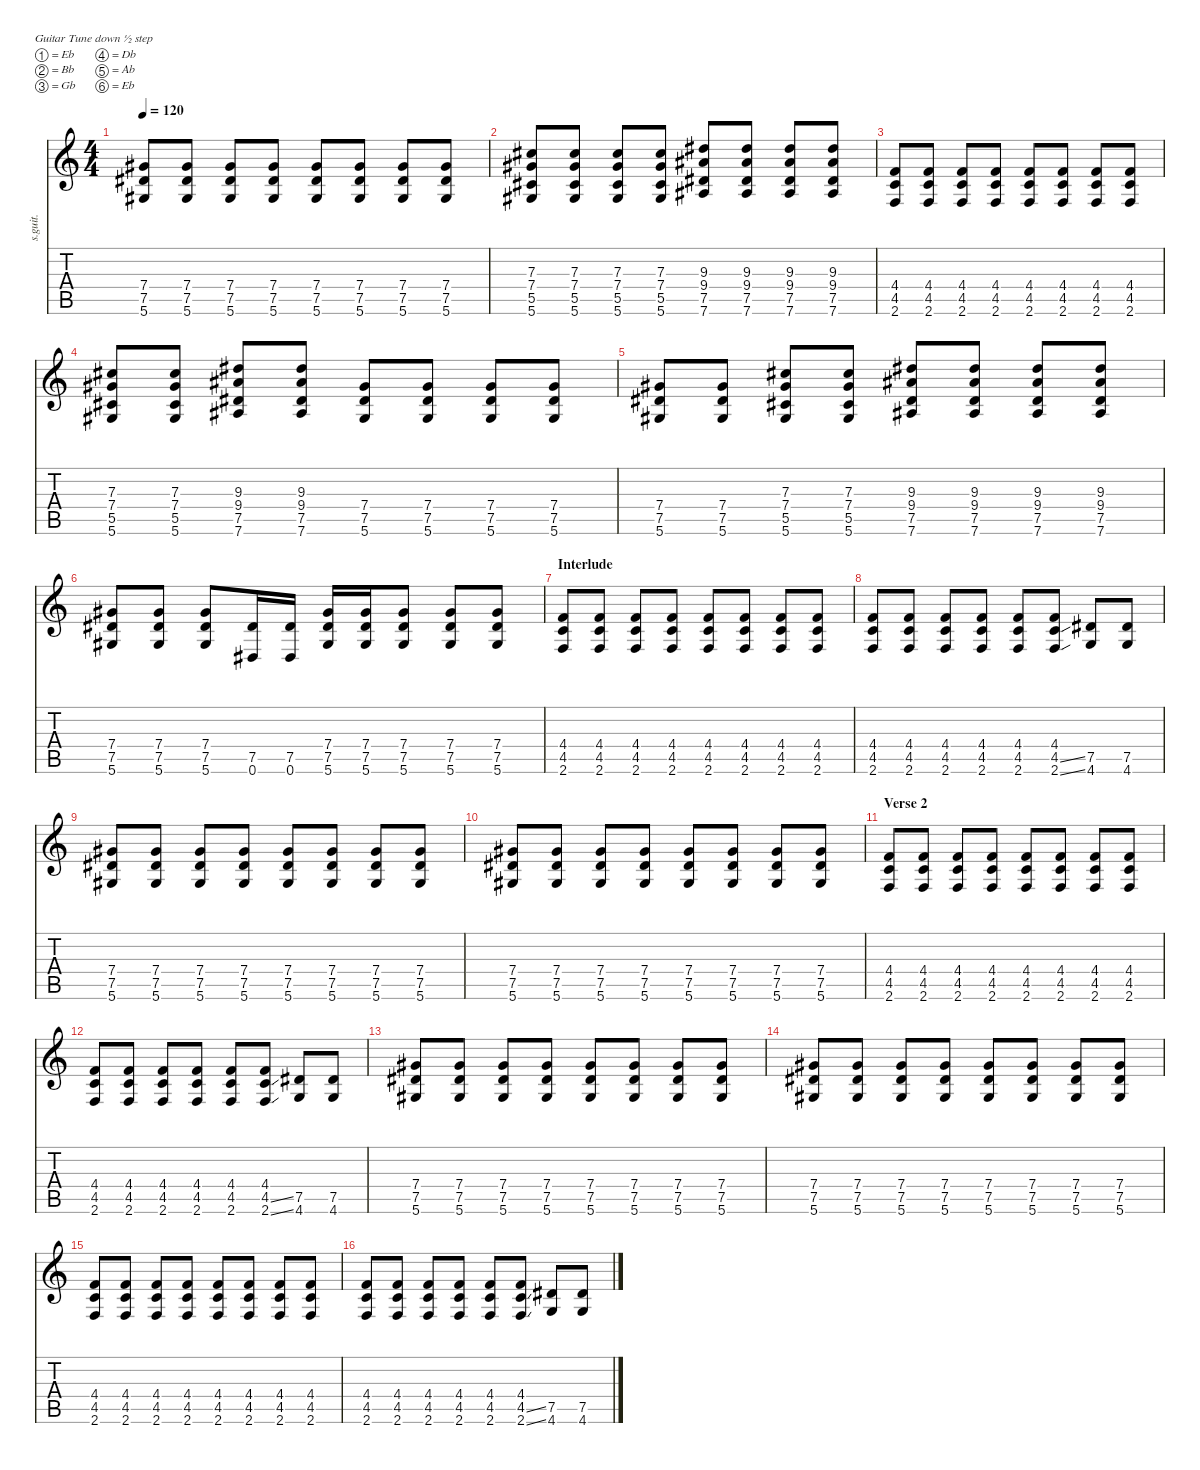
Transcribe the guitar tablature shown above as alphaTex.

\defaultSystemsLayout 4
\hideDynamics
\bracketExtendMode nobrackets
\track ("Brian Bell - Rhythm Guitar" "s.guit.") {instrument distortionguitar}
\staff {score tabs}
\tuning (Eb4 Bb3 Gb3 Db3 Ab2 Eb2)
\ts (4 4)
\tempo 120
\clef g2
\ks c
(7.4{acc #} 7.5{acc #} 5.6{acc #}).8{lyrics (0 "") lyrics (1 "") lyrics (2 "") lyrics (3 "") lyrics (4 "") dy f} (7.4{acc #} 7.5{acc #} 5.6{acc #}).8{lyrics (0 "") lyrics (1 "") lyrics (2 "") lyrics (3 "") lyrics (4 "")} (7.4{acc #} 7.5{acc #} 5.6{acc #}).8{lyrics (0 "") lyrics (1 "") lyrics (2 "") lyrics (3 "") lyrics (4 "")} (7.4{acc #} 7.5{acc #} 5.6{acc #}).8{lyrics (0 "") lyrics (1 "") lyrics (2 "") lyrics (3 "") lyrics (4 "")} (7.4{acc #} 7.5{acc #} 5.6{acc #}).8{lyrics (0 "") lyrics (1 "") lyrics (2 "") lyrics (3 "") lyrics (4 "")} (7.4{acc #} 7.5{acc #} 5.6{acc #}).8{lyrics (0 "") lyrics (1 "") lyrics (2 "") lyrics (3 "") lyrics (4 "")} (7.4{acc #} 7.5{acc #} 5.6{acc #}).8{lyrics (0 "") lyrics (1 "") lyrics (2 "") lyrics (3 "") lyrics (4 "")} (7.4{acc #} 7.5{acc #} 5.6{acc #}).8{lyrics (0 "") lyrics (1 "") lyrics (2 "") lyrics (3 "") lyrics (4 "")} |
(7.3{acc #} 7.4{acc #} 5.5{acc #} 5.6{acc #}).8{lyrics (0 "") lyrics (1 "") lyrics (2 "") lyrics (3 "") lyrics (4 "")} (7.3{acc #} 7.4{acc #} 5.5{acc #} 5.6{acc #}).8{lyrics (0 "") lyrics (1 "") lyrics (2 "") lyrics (3 "") lyrics (4 "")} (7.3{acc #} 7.4{acc #} 5.5{acc #} 5.6{acc #}).8{lyrics (0 "") lyrics (1 "") lyrics (2 "") lyrics (3 "") lyrics (4 "")} (7.3{acc #} 7.4{acc #} 5.5{acc #} 5.6{acc #}).8{lyrics (0 "") lyrics (1 "") lyrics (2 "") lyrics (3 "") lyrics (4 "")} (9.3{acc #} 9.4{acc #} 7.5{acc #} 7.6{acc #}).8{lyrics (0 "") lyrics (1 "") lyrics (2 "") lyrics (3 "") lyrics (4 "")} (9.3{acc #} 9.4{acc #} 7.5{acc #} 7.6{acc #}).8{lyrics (0 "") lyrics (1 "") lyrics (2 "") lyrics (3 "") lyrics (4 "")} (9.3{acc #} 9.4{acc #} 7.5{acc #} 7.6{acc #}).8{lyrics (0 "") lyrics (1 "") lyrics (2 "") lyrics (3 "") lyrics (4 "")} (9.3{acc #} 9.4{acc #} 7.5{acc #} 7.6{acc #}).8{lyrics (0 "") lyrics (1 "") lyrics (2 "") lyrics (3 "") lyrics (4 "")} |
(4.4 4.5 2.6).8{lyrics (0 "") lyrics (1 "") lyrics (2 "") lyrics (3 "") lyrics (4 "")} (4.4 4.5 2.6).8{lyrics (0 "") lyrics (1 "") lyrics (2 "") lyrics (3 "") lyrics (4 "")} (4.4 4.5 2.6).8{lyrics (0 "") lyrics (1 "") lyrics (2 "") lyrics (3 "") lyrics (4 "")} (4.4 4.5 2.6).8{lyrics (0 "") lyrics (1 "") lyrics (2 "") lyrics (3 "") lyrics (4 "")} (4.4 4.5 2.6).8{lyrics (0 "") lyrics (1 "") lyrics (2 "") lyrics (3 "") lyrics (4 "")} (4.4 4.5 2.6).8{lyrics (0 "") lyrics (1 "") lyrics (2 "") lyrics (3 "") lyrics (4 "")} (4.4 4.5 2.6).8{lyrics (0 "") lyrics (1 "") lyrics (2 "") lyrics (3 "") lyrics (4 "")} (4.4 4.5 2.6).8{lyrics (0 "") lyrics (1 "") lyrics (2 "") lyrics (3 "") lyrics (4 "")} |
(7.3{acc #} 7.4{acc #} 5.5{acc #} 5.6{acc #}).8{lyrics (0 "") lyrics (1 "") lyrics (2 "") lyrics (3 "") lyrics (4 "")} (7.3{acc #} 7.4{acc #} 5.5{acc #} 5.6{acc #}).8{lyrics (0 "") lyrics (1 "") lyrics (2 "") lyrics (3 "") lyrics (4 "")} (9.3{acc #} 9.4{acc #} 7.5{acc #} 7.6{acc #}).8{lyrics (0 "") lyrics (1 "") lyrics (2 "") lyrics (3 "") lyrics (4 "")} (9.3{acc #} 9.4{acc #} 7.5{acc #} 7.6{acc #}).8{lyrics (0 "") lyrics (1 "") lyrics (2 "") lyrics (3 "") lyrics (4 "")} (7.4{acc #} 7.5{acc #} 5.6{acc #}).8{lyrics (0 "") lyrics (1 "") lyrics (2 "") lyrics (3 "") lyrics (4 "")} (7.4{acc #} 7.5{acc #} 5.6{acc #}).8{lyrics (0 "") lyrics (1 "") lyrics (2 "") lyrics (3 "") lyrics (4 "")} (7.4{acc #} 7.5{acc #} 5.6{acc #}).8{lyrics (0 "") lyrics (1 "") lyrics (2 "") lyrics (3 "") lyrics (4 "")} (7.4{acc #} 7.5{acc #} 5.6{acc #}).8{lyrics (0 "") lyrics (1 "") lyrics (2 "") lyrics (3 "") lyrics (4 "")} |
(7.4{acc #} 7.5{acc #} 5.6{acc #}).8{lyrics (0 "") lyrics (1 "") lyrics (2 "") lyrics (3 "") lyrics (4 "")} (7.4{acc #} 7.5{acc #} 5.6{acc #}).8{lyrics (0 "") lyrics (1 "") lyrics (2 "") lyrics (3 "") lyrics (4 "")} (7.3{acc #} 7.4{acc #} 5.5{acc #} 5.6{acc #}).8{lyrics (0 "") lyrics (1 "") lyrics (2 "") lyrics (3 "") lyrics (4 "")} (7.3{acc #} 7.4{acc #} 5.5{acc #} 5.6{acc #}).8{lyrics (0 "") lyrics (1 "") lyrics (2 "") lyrics (3 "") lyrics (4 "")} (9.3{acc #} 9.4{acc #} 7.5{acc #} 7.6{acc #}).8{lyrics (0 "") lyrics (1 "") lyrics (2 "") lyrics (3 "") lyrics (4 "")} (9.3{acc #} 9.4{acc #} 7.5{acc #} 7.6{acc #}).8{lyrics (0 "") lyrics (1 "") lyrics (2 "") lyrics (3 "") lyrics (4 "")} (9.3{acc #} 9.4{acc #} 7.5{acc #} 7.6{acc #}).8{lyrics (0 "") lyrics (1 "") lyrics (2 "") lyrics (3 "") lyrics (4 "")} (9.3{acc #} 9.4{acc #} 7.5{acc #} 7.6{acc #}).8{lyrics (0 "") lyrics (1 "") lyrics (2 "") lyrics (3 "") lyrics (4 "")} |
(7.4{acc #} 7.5{acc #} 5.6{acc #}).8{lyrics (0 "") lyrics (1 "") lyrics (2 "") lyrics (3 "") lyrics (4 "")} (7.4{acc #} 7.5{acc #} 5.6{acc #}).8{lyrics (0 "") lyrics (1 "") lyrics (2 "") lyrics (3 "") lyrics (4 "")} (7.4{acc #} 7.5{acc #} 5.6{acc #}).8{lyrics (0 "") lyrics (1 "") lyrics (2 "") lyrics (3 "") lyrics (4 "")} (7.5{acc #} 0.6{acc #}).16{lyrics (0 "") lyrics (1 "") lyrics (2 "") lyrics (3 "") lyrics (4 "")} (7.5{acc #} 0.6{acc #}).16{lyrics (0 "") lyrics (1 "") lyrics (2 "") lyrics (3 "") lyrics (4 "")} (7.4{acc #} 7.5{acc #} 5.6{acc #}).16{lyrics (0 "") lyrics (1 "") lyrics (2 "") lyrics (3 "") lyrics (4 "")} (7.4{acc #} 7.5{acc #} 5.6{acc #}).16{lyrics (0 "") lyrics (1 "") lyrics (2 "") lyrics (3 "") lyrics (4 "")} (7.4{acc #} 7.5{acc #} 5.6{acc #}).8{lyrics (0 "") lyrics (1 "") lyrics (2 "") lyrics (3 "") lyrics (4 "")} (7.4{acc #} 7.5{acc #} 5.6{acc #}).8{lyrics (0 "") lyrics (1 "") lyrics (2 "") lyrics (3 "") lyrics (4 "")} (7.4{acc #} 7.5{acc #} 5.6{acc #}).8{lyrics (0 "") lyrics (1 "") lyrics (2 "") lyrics (3 "") lyrics (4 "")} |
\section ("" "Interlude")
(4.4 4.5 2.6).8{lyrics (0 "") lyrics (1 "") lyrics (2 "") lyrics (3 "") lyrics (4 "")} (4.4 4.5 2.6).8{lyrics (0 "") lyrics (1 "") lyrics (2 "") lyrics (3 "") lyrics (4 "")} (4.4 4.5 2.6).8{lyrics (0 "") lyrics (1 "") lyrics (2 "") lyrics (3 "") lyrics (4 "")} (4.4 4.5 2.6).8{lyrics (0 "") lyrics (1 "") lyrics (2 "") lyrics (3 "") lyrics (4 "")} (4.4 4.5 2.6).8{lyrics (0 "") lyrics (1 "") lyrics (2 "") lyrics (3 "") lyrics (4 "")} (4.4 4.5 2.6).8{lyrics (0 "") lyrics (1 "") lyrics (2 "") lyrics (3 "") lyrics (4 "")} (4.4 4.5 2.6).8{lyrics (0 "") lyrics (1 "") lyrics (2 "") lyrics (3 "") lyrics (4 "")} (4.4 4.5 2.6).8{lyrics (0 "") lyrics (1 "") lyrics (2 "") lyrics (3 "") lyrics (4 "")} |
(4.4 4.5 2.6).8{lyrics (0 "") lyrics (1 "") lyrics (2 "") lyrics (3 "") lyrics (4 "")} (4.4 4.5 2.6).8{lyrics (0 "") lyrics (1 "") lyrics (2 "") lyrics (3 "") lyrics (4 "")} (4.4 4.5 2.6).8{lyrics (0 "") lyrics (1 "") lyrics (2 "") lyrics (3 "") lyrics (4 "")} (4.4 4.5 2.6).8{lyrics (0 "") lyrics (1 "") lyrics (2 "") lyrics (3 "") lyrics (4 "")} (4.4 4.5 2.6).8{lyrics (0 "") lyrics (1 "") lyrics (2 "") lyrics (3 "") lyrics (4 "")} (4.4 4.5{ss} 2.6{ss}).8{lyrics (0 "") lyrics (1 "") lyrics (2 "") lyrics (3 "") lyrics (4 "")} (7.5{acc #} 4.6).8{lyrics (0 "") lyrics (1 "") lyrics (2 "") lyrics (3 "") lyrics (4 "")} (7.5{acc #} 4.6).8{lyrics (0 "") lyrics (1 "") lyrics (2 "") lyrics (3 "") lyrics (4 "")} |
(7.4{acc #} 7.5{acc #} 5.6{acc #}).8{lyrics (0 "") lyrics (1 "") lyrics (2 "") lyrics (3 "") lyrics (4 "")} (7.4{acc #} 7.5{acc #} 5.6{acc #}).8{lyrics (0 "") lyrics (1 "") lyrics (2 "") lyrics (3 "") lyrics (4 "")} (7.4{acc #} 7.5{acc #} 5.6{acc #}).8{lyrics (0 "") lyrics (1 "") lyrics (2 "") lyrics (3 "") lyrics (4 "")} (7.4{acc #} 7.5{acc #} 5.6{acc #}).8{lyrics (0 "") lyrics (1 "") lyrics (2 "") lyrics (3 "") lyrics (4 "")} (7.4{acc #} 7.5{acc #} 5.6{acc #}).8{lyrics (0 "") lyrics (1 "") lyrics (2 "") lyrics (3 "") lyrics (4 "")} (7.4{acc #} 7.5{acc #} 5.6{acc #}).8{lyrics (0 "") lyrics (1 "") lyrics (2 "") lyrics (3 "") lyrics (4 "")} (7.4{acc #} 7.5{acc #} 5.6{acc #}).8{lyrics (0 "") lyrics (1 "") lyrics (2 "") lyrics (3 "") lyrics (4 "")} (7.4{acc #} 7.5{acc #} 5.6{acc #}).8{lyrics (0 "") lyrics (1 "") lyrics (2 "") lyrics (3 "") lyrics (4 "")} |
(7.4{acc #} 7.5{acc #} 5.6{acc #}).8{lyrics (0 "") lyrics (1 "") lyrics (2 "") lyrics (3 "") lyrics (4 "")} (7.4{acc #} 7.5{acc #} 5.6{acc #}).8{lyrics (0 "") lyrics (1 "") lyrics (2 "") lyrics (3 "") lyrics (4 "")} (7.4{acc #} 7.5{acc #} 5.6{acc #}).8{lyrics (0 "") lyrics (1 "") lyrics (2 "") lyrics (3 "") lyrics (4 "")} (7.4{acc #} 7.5{acc #} 5.6{acc #}).8{lyrics (0 "") lyrics (1 "") lyrics (2 "") lyrics (3 "") lyrics (4 "")} (7.4{acc #} 7.5{acc #} 5.6{acc #}).8{lyrics (0 "") lyrics (1 "") lyrics (2 "") lyrics (3 "") lyrics (4 "")} (7.4{acc #} 7.5{acc #} 5.6{acc #}).8{lyrics (0 "") lyrics (1 "") lyrics (2 "") lyrics (3 "") lyrics (4 "")} (7.4{acc #} 7.5{acc #} 5.6{acc #}).8{lyrics (0 "") lyrics (1 "") lyrics (2 "") lyrics (3 "") lyrics (4 "")} (7.4{acc #} 7.5{acc #} 5.6{acc #}).8{lyrics (0 "") lyrics (1 "") lyrics (2 "") lyrics (3 "") lyrics (4 "")} |
\section ("" "Verse 2")
(4.4 4.5 2.6).8{lyrics (0 "") lyrics (1 "") lyrics (2 "") lyrics (3 "") lyrics (4 "")} (4.4 4.5 2.6).8{lyrics (0 "") lyrics (1 "") lyrics (2 "") lyrics (3 "") lyrics (4 "")} (4.4 4.5 2.6).8{lyrics (0 "") lyrics (1 "") lyrics (2 "") lyrics (3 "") lyrics (4 "")} (4.4 4.5 2.6).8{lyrics (0 "") lyrics (1 "") lyrics (2 "") lyrics (3 "") lyrics (4 "")} (4.4 4.5 2.6).8{lyrics (0 "") lyrics (1 "") lyrics (2 "") lyrics (3 "") lyrics (4 "")} (4.4 4.5 2.6).8{lyrics (0 "") lyrics (1 "") lyrics (2 "") lyrics (3 "") lyrics (4 "")} (4.4 4.5 2.6).8{lyrics (0 "") lyrics (1 "") lyrics (2 "") lyrics (3 "") lyrics (4 "")} (4.4 4.5 2.6).8{lyrics (0 "") lyrics (1 "") lyrics (2 "") lyrics (3 "") lyrics (4 "")} |
(4.4 4.5 2.6).8{lyrics (0 "") lyrics (1 "") lyrics (2 "") lyrics (3 "") lyrics (4 "")} (4.4 4.5 2.6).8{lyrics (0 "") lyrics (1 "") lyrics (2 "") lyrics (3 "") lyrics (4 "")} (4.4 4.5 2.6).8{lyrics (0 "") lyrics (1 "") lyrics (2 "") lyrics (3 "") lyrics (4 "")} (4.4 4.5 2.6).8{lyrics (0 "") lyrics (1 "") lyrics (2 "") lyrics (3 "") lyrics (4 "")} (4.4 4.5 2.6).8{lyrics (0 "") lyrics (1 "") lyrics (2 "") lyrics (3 "") lyrics (4 "")} (4.4 4.5{ss} 2.6{ss}).8{lyrics (0 "") lyrics (1 "") lyrics (2 "") lyrics (3 "") lyrics (4 "")} (7.5{acc #} 4.6).8{lyrics (0 "") lyrics (1 "") lyrics (2 "") lyrics (3 "") lyrics (4 "")} (7.5{acc #} 4.6).8{lyrics (0 "") lyrics (1 "") lyrics (2 "") lyrics (3 "") lyrics (4 "")} |
(7.4{acc #} 7.5{acc #} 5.6{acc #}).8{lyrics (0 "") lyrics (1 "") lyrics (2 "") lyrics (3 "") lyrics (4 "")} (7.4{acc #} 7.5{acc #} 5.6{acc #}).8{lyrics (0 "") lyrics (1 "") lyrics (2 "") lyrics (3 "") lyrics (4 "")} (7.4{acc #} 7.5{acc #} 5.6{acc #}).8{lyrics (0 "") lyrics (1 "") lyrics (2 "") lyrics (3 "") lyrics (4 "")} (7.4{acc #} 7.5{acc #} 5.6{acc #}).8{lyrics (0 "") lyrics (1 "") lyrics (2 "") lyrics (3 "") lyrics (4 "")} (7.4{acc #} 7.5{acc #} 5.6{acc #}).8{lyrics (0 "") lyrics (1 "") lyrics (2 "") lyrics (3 "") lyrics (4 "")} (7.4{acc #} 7.5{acc #} 5.6{acc #}).8{lyrics (0 "") lyrics (1 "") lyrics (2 "") lyrics (3 "") lyrics (4 "")} (7.4{acc #} 7.5{acc #} 5.6{acc #}).8{lyrics (0 "") lyrics (1 "") lyrics (2 "") lyrics (3 "") lyrics (4 "")} (7.4{acc #} 7.5{acc #} 5.6{acc #}).8{lyrics (0 "") lyrics (1 "") lyrics (2 "") lyrics (3 "") lyrics (4 "")} |
(7.4{acc #} 7.5{acc #} 5.6{acc #}).8{lyrics (0 "") lyrics (1 "") lyrics (2 "") lyrics (3 "") lyrics (4 "")} (7.4{acc #} 7.5{acc #} 5.6{acc #}).8{lyrics (0 "") lyrics (1 "") lyrics (2 "") lyrics (3 "") lyrics (4 "")} (7.4{acc #} 7.5{acc #} 5.6{acc #}).8{lyrics (0 "") lyrics (1 "") lyrics (2 "") lyrics (3 "") lyrics (4 "")} (7.4{acc #} 7.5{acc #} 5.6{acc #}).8{lyrics (0 "") lyrics (1 "") lyrics (2 "") lyrics (3 "") lyrics (4 "")} (7.4{acc #} 7.5{acc #} 5.6{acc #}).8{lyrics (0 "") lyrics (1 "") lyrics (2 "") lyrics (3 "") lyrics (4 "")} (7.4{acc #} 7.5{acc #} 5.6{acc #}).8{lyrics (0 "") lyrics (1 "") lyrics (2 "") lyrics (3 "") lyrics (4 "")} (7.4{acc #} 7.5{acc #} 5.6{acc #}).8{lyrics (0 "") lyrics (1 "") lyrics (2 "") lyrics (3 "") lyrics (4 "")} (7.4{acc #} 7.5{acc #} 5.6{acc #}).8{lyrics (0 "") lyrics (1 "") lyrics (2 "") lyrics (3 "") lyrics (4 "")} |
(4.4 4.5 2.6).8{lyrics (0 "") lyrics (1 "") lyrics (2 "") lyrics (3 "") lyrics (4 "")} (4.4 4.5 2.6).8{lyrics (0 "") lyrics (1 "") lyrics (2 "") lyrics (3 "") lyrics (4 "")} (4.4 4.5 2.6).8{lyrics (0 "") lyrics (1 "") lyrics (2 "") lyrics (3 "") lyrics (4 "")} (4.4 4.5 2.6).8{lyrics (0 "") lyrics (1 "") lyrics (2 "") lyrics (3 "") lyrics (4 "")} (4.4 4.5 2.6).8{lyrics (0 "") lyrics (1 "") lyrics (2 "") lyrics (3 "") lyrics (4 "")} (4.4 4.5 2.6).8{lyrics (0 "") lyrics (1 "") lyrics (2 "") lyrics (3 "") lyrics (4 "")} (4.4 4.5 2.6).8{lyrics (0 "") lyrics (1 "") lyrics (2 "") lyrics (3 "") lyrics (4 "")} (4.4 4.5 2.6).8{lyrics (0 "") lyrics (1 "") lyrics (2 "") lyrics (3 "") lyrics (4 "")} |
(4.4 4.5 2.6).8{lyrics (0 "") lyrics (1 "") lyrics (2 "") lyrics (3 "") lyrics (4 "")} (4.4 4.5 2.6).8{lyrics (0 "") lyrics (1 "") lyrics (2 "") lyrics (3 "") lyrics (4 "")} (4.4 4.5 2.6).8{lyrics (0 "") lyrics (1 "") lyrics (2 "") lyrics (3 "") lyrics (4 "")} (4.4 4.5 2.6).8{lyrics (0 "") lyrics (1 "") lyrics (2 "") lyrics (3 "") lyrics (4 "")} (4.4 4.5 2.6).8{lyrics (0 "") lyrics (1 "") lyrics (2 "") lyrics (3 "") lyrics (4 "")} (4.4 4.5{ss} 2.6{ss}).8{lyrics (0 "") lyrics (1 "") lyrics (2 "") lyrics (3 "") lyrics (4 "")} (7.5{acc #} 4.6).8{lyrics (0 "") lyrics (1 "") lyrics (2 "") lyrics (3 "") lyrics (4 "")} (7.5{acc #} 4.6).8{lyrics (0 "") lyrics (1 "") lyrics (2 "") lyrics (3 "") lyrics (4 "")}
